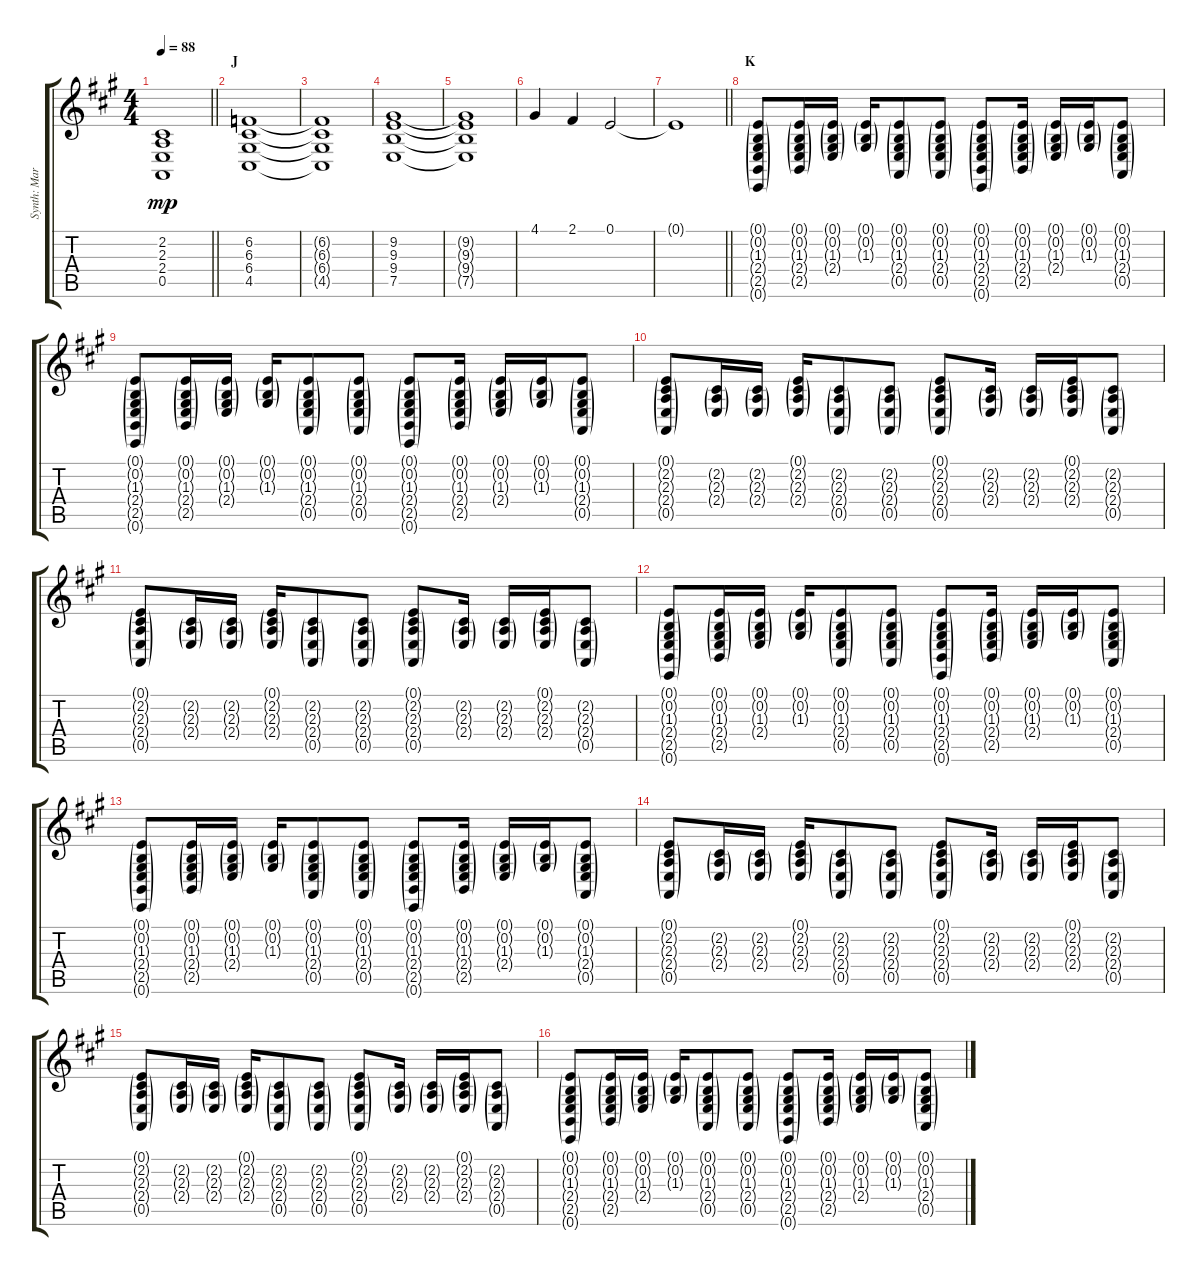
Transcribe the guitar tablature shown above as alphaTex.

\track ("Synth: Marty" "Synth: Mar") {instrument stringensemble1}
\staff {score tabs}
\tuning (E4 B3 G3 D3 A2 E2) {hide}
\ts (4 4)
\tempo 88
\clef g2
\barLineRight lightlight
\ks a
(2.2{t} 2.3{t} 2.4{t} 0.5{t}).1{dy mp} |
\section ("" "J")
(6.2 6.3 6.4 4.5).1 |
(6.2{t} 6.3{t} 6.4{t} 4.5{t}).1 |
(9.2 9.3 9.4 7.5).1 |
(9.2{t} 9.3{t} 9.4{t} 7.5{t}).1 |
4.1.4 2.1.4 0.1.2 |
\barLineRight lightlight
0.1{t}.1 |
\section ("" "K")
(0.1{g} 0.2{g} 1.3{g} 2.4{g} 2.5{g} 0.6{g}).8 (0.1{g} 0.2{g} 1.3{g} 2.4{g} 2.5{g}).16 (0.1{g} 0.2{g} 1.3{g} 2.4{g}).16 (0.1{g} 0.2{g} 1.3{g}).16 (0.1{g} 0.2{g} 1.3{g} 2.4{g} 0.5{g}).8 (0.1{g} 0.2{g} 1.3{g} 2.4{g} 0.5{g}).8 (0.1{g} 0.2{g} 1.3{g} 2.4{g} 2.5{g} 0.6{g}).8 (0.1{g} 0.2{g} 1.3{g} 2.4{g} 2.5{g}).16 (0.1{g} 0.2{g} 1.3{g} 2.4{g}).16 (0.1{g} 0.2{g} 1.3{g}).16 (0.1{g} 0.2{g} 1.3{g} 2.4{g} 0.5{g}).8 |
(0.1{g} 0.2{g} 1.3{g} 2.4{g} 2.5{g} 0.6{g}).8 (0.1{g} 0.2{g} 1.3{g} 2.4{g} 2.5{g}).16 (0.1{g} 0.2{g} 1.3{g} 2.4{g}).16 (0.1{g} 0.2{g} 1.3{g}).16 (0.1{g} 0.2{g} 1.3{g} 2.4{g} 0.5{g}).8 (0.1{g} 0.2{g} 1.3{g} 2.4{g} 0.5{g}).8 (0.1{g} 0.2{g} 1.3{g} 2.4{g} 2.5{g} 0.6{g}).8 (0.1{g} 0.2{g} 1.3{g} 2.4{g} 2.5{g}).16 (0.1{g} 0.2{g} 1.3{g} 2.4{g}).16 (0.1{g} 0.2{g} 1.3{g}).16 (0.1{g} 0.2{g} 1.3{g} 2.4{g} 0.5{g}).8 |
(0.1{g} 2.2{g} 2.3{g} 2.4{g} 0.5{g}).8 (2.2{g} 2.3{g} 2.4{g}).16 (2.2{g} 2.3{g} 2.4{g}).16 (0.1{g} 2.2{g} 2.3{g} 2.4{g}).16 (2.2{g} 2.3{g} 2.4{g} 0.5{g}).8 (2.2{g} 2.3{g} 2.4{g} 0.5{g}).8 (0.1{g} 2.2{g} 2.3{g} 2.4{g} 0.5{g}).8 (2.2{g} 2.3{g} 2.4{g}).16 (2.2{g} 2.3{g} 2.4{g}).16 (0.1{g} 2.2{g} 2.3{g} 2.4{g}).16 (2.2{g} 2.3{g} 2.4{g} 0.5{g}).8 |
(0.1{g} 2.2{g} 2.3{g} 2.4{g} 0.5{g}).8 (2.2{g} 2.3{g} 2.4{g}).16 (2.2{g} 2.3{g} 2.4{g}).16 (0.1{g} 2.2{g} 2.3{g} 2.4{g}).16 (2.2{g} 2.3{g} 2.4{g} 0.5{g}).8 (2.2{g} 2.3{g} 2.4{g} 0.5{g}).8 (0.1{g} 2.2{g} 2.3{g} 2.4{g} 0.5{g}).8 (2.2{g} 2.3{g} 2.4{g}).16 (2.2{g} 2.3{g} 2.4{g}).16 (0.1{g} 2.2{g} 2.3{g} 2.4{g}).16 (2.2{g} 2.3{g} 2.4{g} 0.5{g}).8 |
(0.1{g} 0.2{g} 1.3{g} 2.4{g} 2.5{g} 0.6{g}).8 (0.1{g} 0.2{g} 1.3{g} 2.4{g} 2.5{g}).16 (0.1{g} 0.2{g} 1.3{g} 2.4{g}).16 (0.1{g} 0.2{g} 1.3{g}).16 (0.1{g} 0.2{g} 1.3{g} 2.4{g} 0.5{g}).8 (0.1{g} 0.2{g} 1.3{g} 2.4{g} 0.5{g}).8 (0.1{g} 0.2{g} 1.3{g} 2.4{g} 2.5{g} 0.6{g}).8 (0.1{g} 0.2{g} 1.3{g} 2.4{g} 2.5{g}).16 (0.1{g} 0.2{g} 1.3{g} 2.4{g}).16 (0.1{g} 0.2{g} 1.3{g}).16 (0.1{g} 0.2{g} 1.3{g} 2.4{g} 0.5{g}).8 |
(0.1{g} 0.2{g} 1.3{g} 2.4{g} 2.5{g} 0.6{g}).8 (0.1{g} 0.2{g} 1.3{g} 2.4{g} 2.5{g}).16 (0.1{g} 0.2{g} 1.3{g} 2.4{g}).16 (0.1{g} 0.2{g} 1.3{g}).16 (0.1{g} 0.2{g} 1.3{g} 2.4{g} 0.5{g}).8 (0.1{g} 0.2{g} 1.3{g} 2.4{g} 0.5{g}).8 (0.1{g} 0.2{g} 1.3{g} 2.4{g} 2.5{g} 0.6{g}).8 (0.1{g} 0.2{g} 1.3{g} 2.4{g} 2.5{g}).16 (0.1{g} 0.2{g} 1.3{g} 2.4{g}).16 (0.1{g} 0.2{g} 1.3{g}).16 (0.1{g} 0.2{g} 1.3{g} 2.4{g} 0.5{g}).8 |
(0.1{g} 2.2{g} 2.3{g} 2.4{g} 0.5{g}).8 (2.2{g} 2.3{g} 2.4{g}).16 (2.2{g} 2.3{g} 2.4{g}).16 (0.1{g} 2.2{g} 2.3{g} 2.4{g}).16 (2.2{g} 2.3{g} 2.4{g} 0.5{g}).8 (2.2{g} 2.3{g} 2.4{g} 0.5{g}).8 (0.1{g} 2.2{g} 2.3{g} 2.4{g} 0.5{g}).8 (2.2{g} 2.3{g} 2.4{g}).16 (2.2{g} 2.3{g} 2.4{g}).16 (0.1{g} 2.2{g} 2.3{g} 2.4{g}).16 (2.2{g} 2.3{g} 2.4{g} 0.5{g}).8 |
(0.1{g} 2.2{g} 2.3{g} 2.4{g} 0.5{g}).8 (2.2{g} 2.3{g} 2.4{g}).16 (2.2{g} 2.3{g} 2.4{g}).16 (0.1{g} 2.2{g} 2.3{g} 2.4{g}).16 (2.2{g} 2.3{g} 2.4{g} 0.5{g}).8 (2.2{g} 2.3{g} 2.4{g} 0.5{g}).8 (0.1{g} 2.2{g} 2.3{g} 2.4{g} 0.5{g}).8 (2.2{g} 2.3{g} 2.4{g}).16 (2.2{g} 2.3{g} 2.4{g}).16 (0.1{g} 2.2{g} 2.3{g} 2.4{g}).16 (2.2{g} 2.3{g} 2.4{g} 0.5{g}).8 |
(0.1{g} 0.2{g} 1.3{g} 2.4{g} 2.5{g} 0.6{g}).8 (0.1{g} 0.2{g} 1.3{g} 2.4{g} 2.5{g}).16 (0.1{g} 0.2{g} 1.3{g} 2.4{g}).16 (0.1{g} 0.2{g} 1.3{g}).16 (0.1{g} 0.2{g} 1.3{g} 2.4{g} 0.5{g}).8 (0.1{g} 0.2{g} 1.3{g} 2.4{g} 0.5{g}).8 (0.1{g} 0.2{g} 1.3{g} 2.4{g} 2.5{g} 0.6{g}).8 (0.1{g} 0.2{g} 1.3{g} 2.4{g} 2.5{g}).16 (0.1{g} 0.2{g} 1.3{g} 2.4{g}).16 (0.1{g} 0.2{g} 1.3{g}).16 (0.1{g} 0.2{g} 1.3{g} 2.4{g} 0.5{g}).8
